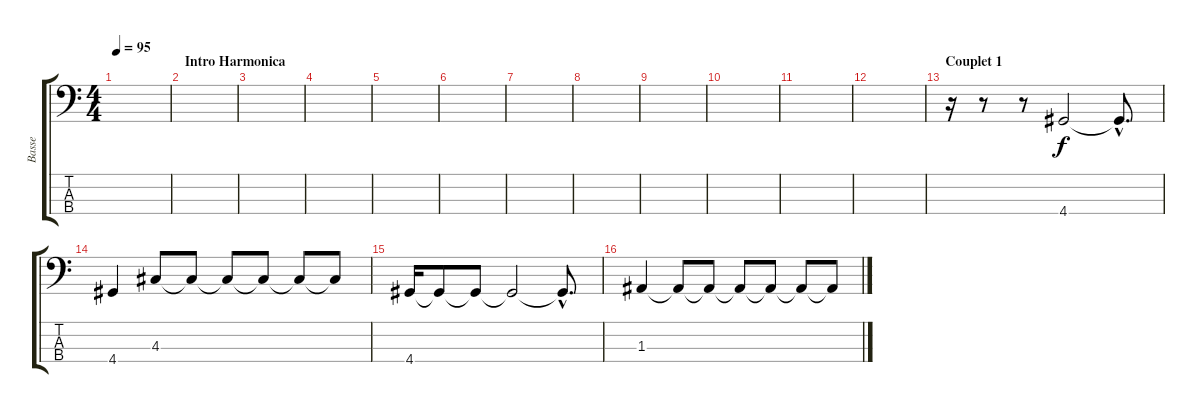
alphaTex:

\track ("Basse" "Basse") {instrument electricbassfinger}
\staff {score tabs}
\tuning (G2 D2 A1 E1) {hide}
\ts (4 4)
\tempo 95
\clef f4
\ks c
|
\section ("" "Intro Harmonica")
|
|
|
|
|
|
|
|
|
|
|
\section ("" "Couplet 1")
r.16 r.8 r.8 4.4.2 4.4{hac t}.8{d} |
4.4.4 4.3.8 4.3{t}.8 4.3{t}.8 4.3{t}.8 4.3{t}.8 4.3{t}.8 |
4.4.16 4.4{t}.8 4.4{t}.8 4.4{t}.2 4.4{hac t}.8{d} |
1.3.4 1.3{t}.8 1.3{t}.8 1.3{t}.8 1.3{t}.8 1.3{t}.8 1.3{t}.8
